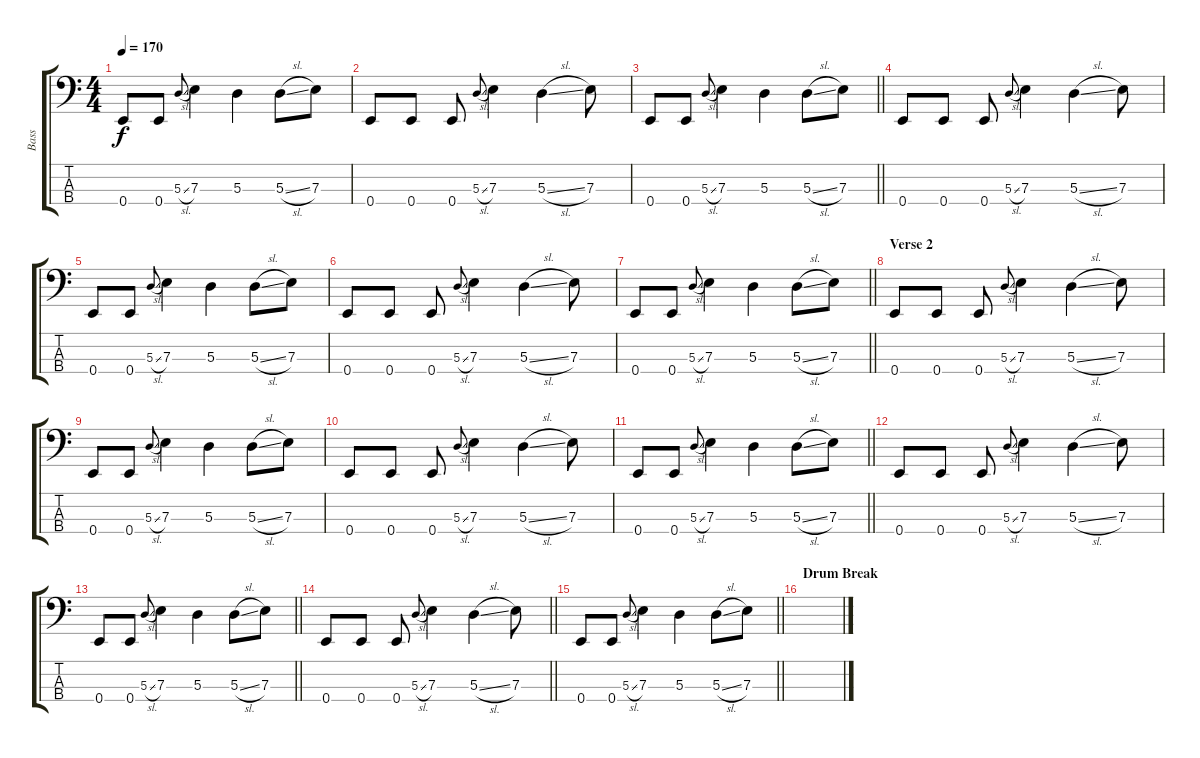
\track ("Bass" "Bass") {instrument electricbassfinger}
\staff {score tabs}
\tuning (G2 D2 A1 E1) {hide}
\ts (4 4)
\tempo 170
\clef f4
\ks c
0.4.8{dy f} 0.4.8 5.3{sl}.8{gr onbeat} 7.3.4 5.3.4 5.3{sl}.8 7.3.8 |
0.4.8 0.4.8 0.4.8 5.3{sl}.8{gr onbeat} 7.3.4 5.3{sl}.4 7.3.8 |
\barLineRight lightlight
0.4.8 0.4.8 5.3{sl}.8{gr onbeat} 7.3.4 5.3.4 5.3{sl}.8 7.3.8 |
\section ("" "")
0.4.8 0.4.8 0.4.8 5.3{sl}.8{gr onbeat} 7.3.4 5.3{sl}.4 7.3.8 |
0.4.8 0.4.8 5.3{sl}.8{gr onbeat} 7.3.4 5.3.4 5.3{sl}.8 7.3.8 |
0.4.8 0.4.8 0.4.8 5.3{sl}.8{gr onbeat} 7.3.4 5.3{sl}.4 7.3.8 |
\barLineRight lightlight
0.4.8 0.4.8 5.3{sl}.8{gr onbeat} 7.3.4 5.3.4 5.3{sl}.8 7.3.8 |
\section ("" "Verse 2")
0.4.8 0.4.8 0.4.8 5.3{sl}.8{gr onbeat} 7.3.4 5.3{sl}.4 7.3.8 |
0.4.8 0.4.8 5.3{sl}.8{gr onbeat} 7.3.4 5.3.4 5.3{sl}.8 7.3.8 |
0.4.8 0.4.8 0.4.8 5.3{sl}.8{gr onbeat} 7.3.4 5.3{sl}.4 7.3.8 |
\barLineRight lightlight
0.4.8 0.4.8 5.3{sl}.8{gr onbeat} 7.3.4 5.3.4 5.3{sl}.8 7.3.8 |
\section ("" "")
0.4.8 0.4.8 0.4.8 5.3{sl}.8{gr onbeat} 7.3.4 5.3{sl}.4 7.3.8 |
\barLineRight lightlight
0.4.8 0.4.8 5.3{sl}.8{gr onbeat} 7.3.4 5.3.4 5.3{sl}.8 7.3.8 |
\barLineRight lightlight
0.4.8 0.4.8 0.4.8 5.3{sl}.8{gr onbeat} 7.3.4 5.3{sl}.4 7.3.8 |
\barLineRight lightlight
0.4.8 0.4.8 5.3{sl}.8{gr onbeat} 7.3.4 5.3.4 5.3{sl}.8 7.3.8 |
\section ("" "Drum Break")
